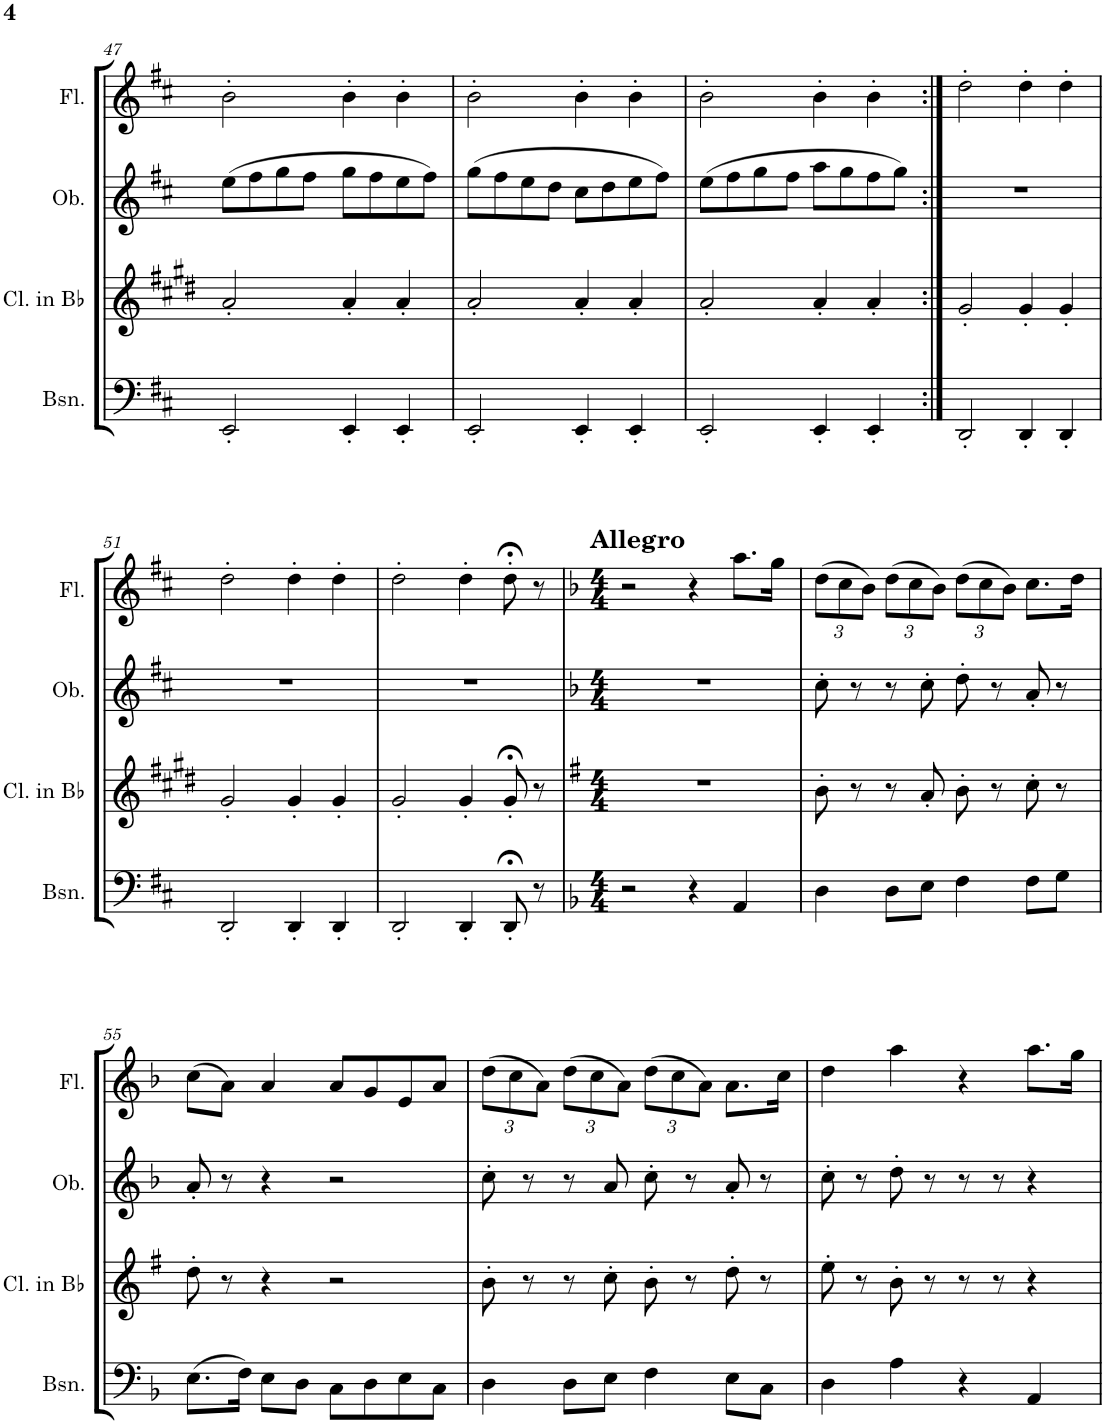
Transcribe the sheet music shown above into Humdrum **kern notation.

**kern	**kern	**kern	**kern
*part4	*part3	*part2	*part1
*staff4	*staff3	*staff2	*staff1
*I"Bassoon	*I"Clarinet in Bb	*I"Oboe	*I"Flute
*I'Bsn.	*I'Cl. in Bb	*I'Ob.	*I'Fl.
!!LO:PB:g=z
*clefF4	*clefG2	*clefG2	*clefG2
*	*Trd1c2	*	*
*k[f#c#]	*k[f#c#g#d#]	*k[f#c#]	*k[f#c#]
*M2/2	*M2/2	*M2/2	*M2/2
*met(c|)	*met(c|)	*met(c|)	*met(c|)
=47	=47	=47	=47
2EE'/	2a'/	(8ee\L	2b'\
.	.	8ff#\	.
.	.	8gg\	.
.	.	8ff#\J	.
4EE'/	4a'/	8gg\L	4b'\
.	.	8ff#\	.
4EE'/	4a'/	8ee\	4b'\
.	.	8ff#\J)	.
=48	=48	=48	=48
2EE'/	2a'/	(8gg\L	2b'\
.	.	8ff#\	.
.	.	8ee\	.
.	.	8dd\J	.
4EE'/	4a'/	8cc#\L	4b'\
.	.	8dd\	.
4EE'/	4a'/	8ee\	4b'\
.	.	8ff#\J)	.
=49	=49	=49	=49
2EE'/	2a'/	(8ee\L	2b'\
.	.	8ff#\	.
.	.	8gg\	.
.	.	8ff#\J	.
4EE'/	4a'/	8aa\L	4b'\
.	.	8gg\	.
4EE'/	4a'/	8ff#\	4b'\
.	.	8gg\J)	.
=50:|!	=50:|!	=50:|!	=50:|!
2DD'/	2g#'/	1r	2dd'\
4DD'/	4g#'/	.	4dd'\
4DD'/	4g#'/	.	4dd'\
!!LO:LB:g=z
=51	=51	=51	=51
2DD'/	2g#'/	1r	2dd'\
4DD'/	4g#'/	.	4dd'\
4DD'/	4g#'/	.	4dd'\
=52	=52	=52	=52
2DD'/	2g#'/	1r	2dd'\
4DD'/	4g#'/	.	4dd'\
8DD;<'/	8g#;<'/	.	8dd;<'\
8r	8r	.	8r
=53	=53	=53	=53
*k[b-]	*k[f#]	*k[b-]	*k[b-]
*M4/4	*M4/4	*M4/4	*M4/4
!	!	!	!LO:TX:a:B:t=Allegro
2r	1r	1r	2r
4r	.	.	4r
4AA/	.	.	8.aa\L
.	.	.	16gg\Jk
=54	=54	=54	=54
*	*	*	*Xbrackettup
4D\	8b'\	8cc'\	(12dd\L
.	.	.	12cc\
.	8r	8r	.
.	.	.	12b-\J)
8D\L	8r	8r	(12dd\L
.	.	.	12cc\
8E\J	8a'/	8cc'\	.
.	.	.	12b-\J)
4F\	8b'\	8dd'\	(12dd\L
.	.	.	12cc\
.	8r	8r	.
.	.	.	12b-\J)
8F\L	8cc'\	8a'/	8.cc\L
8G\J	8r	8r	.
.	.	.	16dd\Jk
!!LO:LB:g=z
=55	=55	=55	=55
(8.E\L	8dd'\	8a'/	(8cc\L
.	8r	8r	8a\J)
16F\Jk)	.	.	.
8E\L	4r	4r	4a/
8D\J	.	.	.
8C\L	2r	2r	8a/L
8D\	.	.	8g/
8E\	.	.	8e/
8C\J	.	.	8a/J
=56	=56	=56	=56
4D\	8b'\	8cc'\	(12dd\L
.	.	.	12cc\
.	8r	8r	.
.	.	.	12a\J)
8D\L	8r	8r	(12dd\L
.	.	.	12cc\
8E\J	8cc'\	8a/	.
.	.	.	12a\J)
4F\	8b'\	8cc'\	(12dd\L
.	.	.	12cc\
.	8r	8r	.
.	.	.	12a\J)
8E\L	8dd'\	8a'/	8.a\L
8C\J	8r	8r	.
.	.	.	16cc\Jk
=57	=57	=57	=57
4D\	8ee'\	8cc'\	4dd\
.	8r	8r	.
4A\	8b'\	8dd'\	4aa\
.	8r	8r	.
4r	8r	8r	4r
.	8r	8r	.
4AA/	4r	4r	8.aa\L
.	.	.	16gg\Jk
=	=	=	=
*-	*-	*-	*-
